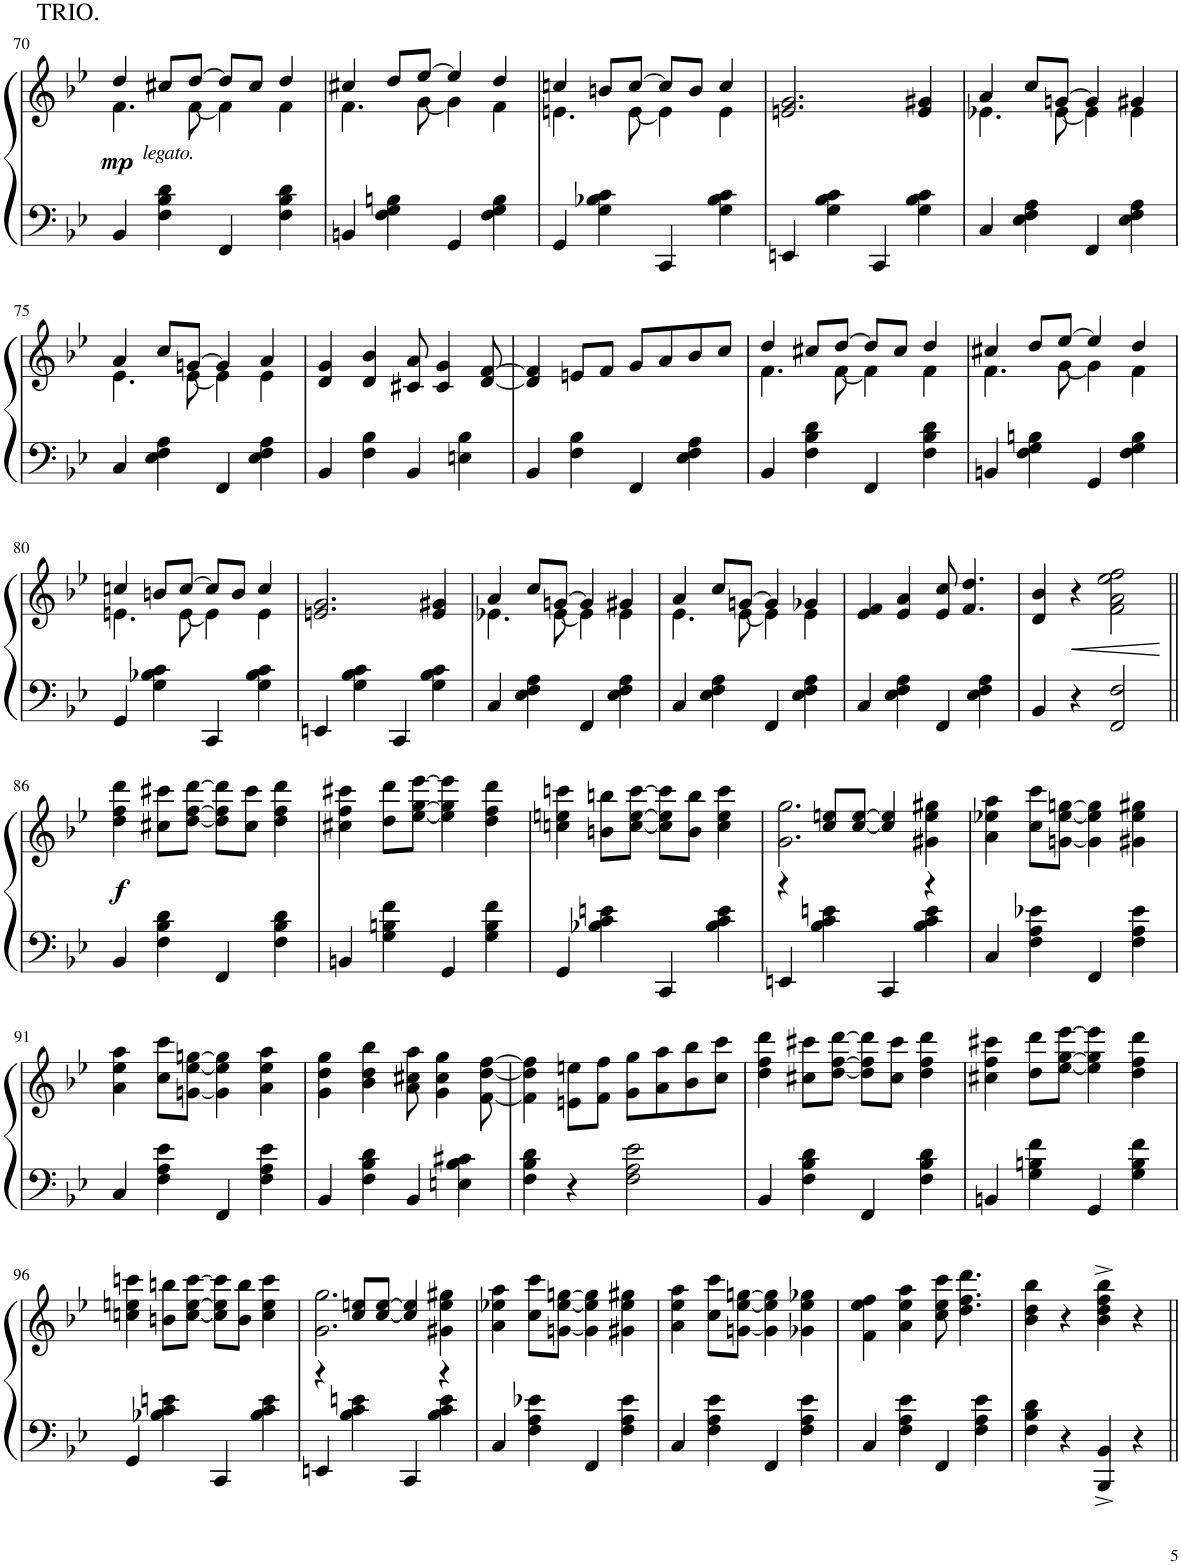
**kern	**kern	**dynam
*part1	*part1	*part1
*staff2	*staff1	*staff1/2
*I"Piano	*	*
*I'Pno.	*	*
!!LO:PB:g=z
*clefF4	*clefG2	*
*k[b-e-]	*k[b-e-]	*
*M4/4	*M4/4	*
*met(c)	*met(c)	*
=70	=70	=70
*	*^	*
!	!LO:TX:a:t=TRIO.	!	!
!LO:TX:a:i:t=legato.	!	!	!
!	!	!	!LO:DY:b
4BB-/	4dd/	4.f\	mp
4F\ 4B-\ 4d\	8cc#X/L	.	.
.	[8dd/J	[8f\	.
4FF/	8dd/L]	4f\]	.
.	8cc#/J	.	.
4F\ 4B-\ 4d\	4dd/	4f\	.
=71	=71	=71	=71
4BBn/	4cc#X/	4.f\	.
4F\ 4G\ 4Bn\	8dd/L	.	.
.	[8ee-/J	[8g\	.
4GG/	4ee-/]	4g\]	.
4F\ 4G\ 4B\	4dd/	4f\	.
=72	=72	=72	=72
4GG/	4ccn/	4.en\	.
4G\ 4B-X\ 4c\	8bn/L	.	.
.	[8cc/J	[8e\	.
4CC/	8cc/L]	4e\]	.
.	8b/J	.	.
4G\ 4B-\ 4c\	4cc/	4e\	.
*	*v	*v	*
=73	=73	=73
4EEn/	2.en/ 2.g/	.
4G\ 4B-\ 4c\	.	.
4CC/	.	.
4G\ 4B-\ 4c\	4e/ 4g#X/	.
=74	=74	=74
*	*^	*
4C/	4a/	4.e-X\	.
4E-\ 4F\ 4A\	8cc/L	.	.
.	[8gn/J	[8e-\	.
4FF/	4g/]	4e-\]	.
4E-\ 4F\ 4A\	4g#X/	4e-\	.
!!LO:LB:g=z	!!
=75	=75	=75	=75
4C/	4a/	4.e-\	.
4E-\ 4F\ 4A\	8cc/L	.	.
.	[8gn/J	[8e-\	.
4FF/	4g/]	4e-\]	.
4E-\ 4F\ 4A\	4a/	4e-\	.
*	*v	*v	*
=76	=76	=76
4BB-/	4d/ 4g/	.
4F\ 4B-\	4d/ 4b-/	.
4BB-/	8c#X/ 8a/	.
.	4c#/ 4g/	.
4En\ 4B-\	.	.
.	[8d/ [8f/	.
=77	=77	=77
4BB-/	4d/] 4f/]	.
4F\ 4B-\	8en/L	.
.	8f/J	.
4FF/	8g/L	.
.	8a/	.
4E-\ 4F\ 4A\	8b-/	.
.	8cc/J	.
=78	=78	=78
*	*^	*
4BB-/	4dd/	4.f\	.
4F\ 4B-\ 4d\	8cc#X/L	.	.
.	[8dd/J	[8f\	.
4FF/	8dd/L]	4f\]	.
.	8cc#/J	.	.
4F\ 4B-\ 4d\	4dd/	4f\	.
=79	=79	=79	=79
4BBn/	4cc#X/	4.f\	.
4F\ 4G\ 4Bn\	8dd/L	.	.
.	[8ee-/J	[8g\	.
4GG/	4ee-/]	4g\]	.
4F\ 4G\ 4B\	4dd/	4f\	.
!!LO:LB:g=z	!!
=80	=80	=80	=80
4GG/	4ccn/	4.en\	.
4G\ 4B-X\ 4c\	8bn/L	.	.
.	[8cc/J	[8e\	.
4CC/	8cc/L]	4e\]	.
.	8b/J	.	.
4G\ 4B-\ 4c\	4cc/	4e\	.
*	*v	*v	*
=81	=81	=81
4EEn/	2.en/ 2.g/	.
4G\ 4B-\ 4c\	.	.
4CC/	.	.
4G\ 4B-\ 4c\	4e/ 4g#X/	.
=82	=82	=82
*	*^	*
4C/	4a/	4.e-X\	.
4E-\ 4F\ 4A\	8cc/L	.	.
.	[8gn/J	[8e-\	.
4FF/	4g/]	4e-\]	.
4E-\ 4F\ 4A\	4g#X/	4e-\	.
=83	=83	=83	=83
4C/	4a/	4.e-\	.
4E-\ 4F\ 4A\	8cc/L	.	.
.	[8gn/J	[8e-\	.
4FF/	4g/]	4e-\]	.
4E-\ 4F\ 4A\	4g-X/	4e-\	.
*	*v	*v	*
=84	=84	=84
4C/	4e-/ 4f/	.
4E-\ 4F\ 4A\	4e-/ 4a/	.
4FF/	8e-/ 8cc/	.
.	4.f/ 4.dd/	.
4E-\ 4F\ 4A\	.	.
=85	=85	=85
4BB-/	4d/ 4b-/	.
!	!	!LO:HP:b
4r	4r	<
2FF/ 2F/	2f\ 2a\ 2ee-\ 2ff\	.
.	.	[
!!LO:LB:g=z
=86||	=86||	=86||
!	!	!LO:DY:b
4BB-/	4dd\ 4ff\ 4ddd\	f
4F\ 4B-\ 4d\	8cc#X\ 8ccc#X\L	.
.	[8dd\ [8ff\ [8ddd\J	.
4FF/	8dd\] 8ff\] 8ddd\]L	.
.	8cc#\ 8ccc#\J	.
4F\ 4B-\ 4d\	4dd\ 4ff\ 4ddd\	.
=87	=87	=87
4BBn/	4cc#X\ 4ff\ 4ccc#X\	.
4G\ 4Bn\ 4f\	8dd\ 8ddd\L	.
.	[8ee-\ [8gg\ [8eee-\J	.
4GG/	4ee-\] 4gg\] 4eee-\]	.
4G\ 4B\ 4f\	4dd\ 4ff\ 4ddd\	.
=88	=88	=88
4GG/	4ccn\ 4een\ 4cccn\	.
4B-X\ 4c\ 4en\	8bn\ 8bbn\L	.
.	[8cc\ [8ee\ [8ccc\J	.
4CC/	8cc\] 8ee\] 8ccc\]L	.
.	8b\ 8bb\J	.
4B-\ 4c\ 4e\	4cc\ 4ee\ 4ccc\	.
=89	=89	=89
*	*^	*
4EEn/	2.g\ 2.gg\	4r	.
4B-\ 4c\ 4en\	.	8cc/ 8een/L	.
.	.	[<8cc/ [8ee/J	.
4CC/	.	4cc/] 4ee/]	.
4B-\ 4c\ 4e\	4g#X\ 4ee\ 4gg#X\	4r	.
*	*v	*v	*
=90	=90	=90
4C/	4a\ 4ee-X\ 4aa\	.
4F\ 4A\ 4e-X\	8cc\ 8ccc\L	.
.	[8gn\ [<8ee-\ [8ggn\J	.
4FF/	4g\] 4ee-\] 4gg\]	.
4F\ 4A\ 4e-\	4g#X\ 4ee-\ 4gg#X\	.
!!LO:LB:g=z
=91	=91	=91
4C/	4a\ 4ee-\ 4aa\	.
4F\ 4A\ 4e-\	8cc\ 8ccc\L	.
.	[8gn\ [<8ee-\ [8ggn\J	.
4FF/	4g\] 4ee-\] 4gg\]	.
4F\ 4A\ 4e-\	4a\ 4ee-\ 4aa\	.
=92	=92	=92
4BB-/	4g\ 4dd\ 4gg\	.
4F\ 4B-\ 4d\	4b-\ 4dd\ 4bb-\	.
4BB-/	8a\ 8cc#X\ 8aa\	.
.	4g\ 4cc#\ 4gg\	.
4En\ 4B-\ 4c#X\	.	.
.	[8f\ [<8dd\ [8ff\	.
=93	=93	=93
4F\ 4B-\ 4d\	4f\] 4dd\] 4ff\]	.
4r	8en\ 8een\L	.
.	8f\ 8ff\J	.
2F\ 2A\ 2e-\	8g\ 8gg\L	.
.	8a\ 8aa\	.
.	8b-\ 8bb-\	.
.	8cc\ 8ccc\J	.
=94	=94	=94
4BB-/	4dd\ 4ff\ 4ddd\	.
4F\ 4B-\ 4d\	8cc#X\ 8ccc#X\L	.
.	[8dd\ [8ff\ [8ddd\J	.
4FF/	8dd\] 8ff\] 8ddd\]L	.
.	8cc#\ 8ccc#\J	.
4F\ 4B-\ 4d\	4dd\ 4ff\ 4ddd\	.
=95	=95	=95
4BBn/	4cc#X\ 4ff\ 4ccc#X\	.
4G\ 4Bn\ 4f\	8dd\ 8ddd\L	.
.	[8ee-\ [8gg\ [8eee-\J	.
4GG/	4ee-\] 4gg\] 4eee-\]	.
4G\ 4B\ 4f\	4dd\ 4ff\ 4ddd\	.
!!LO:LB:g=z
=96	=96	=96
4GG/	4ccn\ 4een\ 4cccn\	.
4B-X\ 4c\ 4en\	8bn\ 8bbn\L	.
.	[8cc\ [8ee\ [8ccc\J	.
4CC/	8cc\] 8ee\] 8ccc\]L	.
.	8b\ 8bb\J	.
4B-\ 4c\ 4e\	4cc\ 4ee\ 4ccc\	.
=97	=97	=97
*	*^	*
4EEn/	2.g\ 2.gg\	4r	.
4B-\ 4c\ 4en\	.	8cc/ 8een/L	.
.	.	[<8cc/ [8ee/J	.
4CC/	.	4cc/] 4ee/]	.
4B-\ 4c\ 4e\	4g#X\ 4ee\ 4gg#X\	4r	.
*	*v	*v	*
=98	=98	=98
4C/	4a\ 4ee-X\ 4aa\	.
4F\ 4A\ 4e-X\	8cc\ 8ccc\L	.
.	[8gn\ [<8ee-\ [8ggn\J	.
4FF/	4g\] 4ee-\] 4gg\]	.
4F\ 4A\ 4e-\	4g#X\ 4ee-\ 4gg#X\	.
=99	=99	=99
4C/	4a\ 4ee-\ 4aa\	.
4F\ 4A\ 4e-\	8cc\ 8ccc\L	.
.	[8gn\ [<8ee-\ [8ggn\J	.
4FF/	4g\] 4ee-\] 4gg\]	.
4F\ 4A\ 4e-\	4g-X\ 4ee-\ 4gg-X\	.
=100	=100	=100
4C/	4f\ 4ee-\ 4ff\	.
4F\ 4A\ 4e-\	4a\ 4ee-\ 4aa\	.
4FF/	8cc\ 8ee-\ 8ccc\	.
.	4.dd\ 4.ff\ 4.ddd\	.
4F\ 4A\ 4e-\	.	.
=101	=101	=101
4F\ 4B-\ 4d\	4b-\ 4dd\ 4bb-\	.
4r	4r	.
4BBB-/^ 4BB-/^	4b-\^ 4dd\^ 4ff\^ 4bb-\^	.
4r	4r	.
=||	=||	=||
*-	*-	*-
